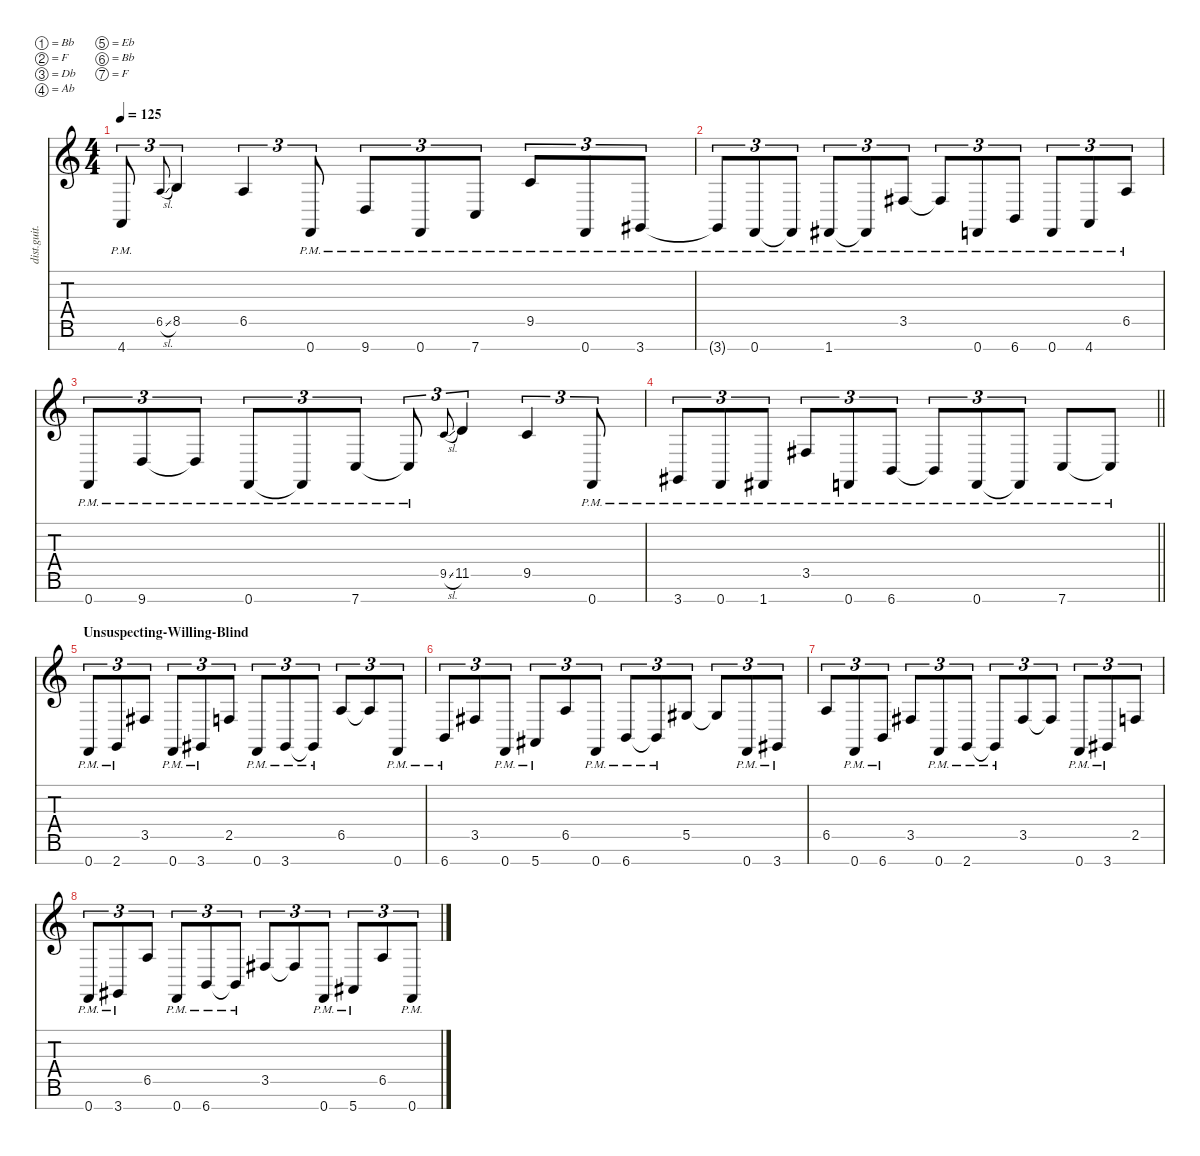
\defaultSystemsLayout 4
\hideDynamics
\bracketExtendMode nobrackets
\track ("8 string GUITAR 2 (Marten Hagstrom)" "dist.guit.") {instrument distortionguitar}
\staff {score tabs}
\tuning (Bb3 F3 Db3 Ab2 Eb2 Bb1 F1)
\ts (4 4)
\tempo 125
\clef g2
\ks c
4.7{pm t}.8{tu (3 2) dy f beam Up} 6.5{sl}.8{gr onbeat dy mf beam Up} 8.5.4{tu (3 2) dy f beam Up} 6.5.4{tu (3 2) beam Up} 0.7{pm}.8{tu (3 2) beam Up} 9.7{pm}.8{tu (3 2) beam Up} 0.7{pm}.8{tu (3 2) beam Up} 7.7{pm}.8{tu (3 2) beam Up} 9.5{pm}.8{tu (3 2) beam Up} 0.7{pm}.8{tu (3 2) beam Up} 3.7{pm acc #}.8{tu (3 2) beam Up} |
3.7{pm t acc #}.8{tu (3 2) beam Up} 0.7{pm}.8{tu (3 2) beam Up} 0.7{pm t}.8{tu (3 2) beam Up} 1.7{pm acc #}.8{tu (3 2) beam Up} 1.7{pm t acc #}.8{tu (3 2) beam Up} 3.5{pm acc #}.8{tu (3 2) beam Up} 3.5{pm t acc #}.8{tu (3 2) beam Up} 0.7{pm}.8{tu (3 2) beam Up} 6.7{pm}.8{tu (3 2) beam Up} 0.7{pm}.8{tu (3 2) beam Up} 4.7{pm}.8{tu (3 2) beam Up} 6.5{pm}.8{tu (3 2) beam Up} |
0.7{pm}.8{tu (3 2) beam Up} 9.7{pm}.8{tu (3 2) beam Up} 9.7{pm t}.8{tu (3 2) beam Up} 0.7{pm}.8{tu (3 2) beam Up} 0.7{pm t}.8{tu (3 2) beam Up} 7.7{pm}.8{tu (3 2) beam Up} 7.7{pm t}.8{tu (3 2) beam Up} 9.5{sl}.8{gr onbeat dy mf beam Up} 11.5.4{tu (3 2) dy f beam Up} 9.5.4{tu (3 2) beam Up} 0.7{pm}.8{tu (3 2) beam Up} |
\barLineRight lightlight
3.7{pm acc #}.8{tu (3 2) beam Up} 0.7{pm}.8{tu (3 2) beam Up} 1.7{pm acc #}.8{tu (3 2) beam Up} 3.5{pm acc #}.8{tu (3 2) beam Up} 0.7{pm}.8{tu (3 2) beam Up} 6.7{pm}.8{tu (3 2) beam Up} 6.7{pm t}.8{tu (3 2) beam Up} 0.7{pm}.8{tu (3 2) beam Up} 0.7{pm t}.8{tu (3 2) beam Up} 7.7{pm}.8{beam Up} 7.7{pm t}.8{beam Up} |
\section ("" "Unsuspecting-Willing-Blind")
0.7{pm}.8{tu (3 2) beam Up} 2.7{pm}.8{tu (3 2) beam Up} 3.5{acc #}.8{tu (3 2) beam Up} 0.7{pm}.8{tu (3 2) beam Up} 3.7{pm acc #}.8{tu (3 2) beam Up} 2.5.8{tu (3 2) beam Up} 0.7{pm}.8{tu (3 2) beam Up} 3.7{pm acc #}.8{tu (3 2) beam Up} 3.7{pm t acc #}.8{tu (3 2) beam Up} 6.5.8{tu (3 2) beam Up} 6.5{t}.8{tu (3 2) beam Up} 0.7{pm}.8{tu (3 2) beam Up} |
6.7{pm}.8{tu (3 2) beam Up} 3.5{acc #}.8{tu (3 2) beam Up} 0.7{pm}.8{tu (3 2) beam Up} 5.7{pm acc #}.8{tu (3 2) beam Up} 6.5.8{tu (3 2) beam Up} 0.7{pm}.8{tu (3 2) beam Up} 6.7{pm}.8{tu (3 2) beam Up} 6.7{pm t}.8{tu (3 2) beam Up} 5.5{acc #}.8{tu (3 2) beam Up} 5.5{t acc #}.8{tu (3 2) beam Up} 0.7{pm}.8{tu (3 2) beam Up} 3.7{pm acc #}.8{tu (3 2) beam Up} |
6.5.8{tu (3 2) beam Up} 0.7{pm}.8{tu (3 2) beam Up} 6.7{pm}.8{tu (3 2) beam Up} 3.5{acc #}.8{tu (3 2) beam Up} 0.7{pm}.8{tu (3 2) beam Up} 2.7{pm}.8{tu (3 2) beam Up} 2.7{pm t}.8{tu (3 2) beam Up} 3.5{acc #}.8{tu (3 2) beam Up} 3.5{t acc #}.8{tu (3 2) beam Up} 0.7{pm}.8{tu (3 2) beam Up} 3.7{pm acc #}.8{tu (3 2) beam Up} 2.5.8{tu (3 2) beam Up} |
0.7{pm}.8{tu (3 2) beam Up} 3.7{pm acc #}.8{tu (3 2) beam Up} 6.5.8{tu (3 2) beam Up} 0.7{pm}.8{tu (3 2) beam Up} 6.7{pm}.8{tu (3 2) beam Up} 6.7{pm t}.8{tu (3 2) beam Up} 3.5{acc #}.8{tu (3 2) beam Up} 3.5{t acc #}.8{tu (3 2) beam Up} 0.7{pm}.8{tu (3 2) beam Up} 5.7{pm acc #}.8{tu (3 2) beam Up} 6.5.8{tu (3 2) beam Up} 0.7{pm}.8{tu (3 2) beam Up}
